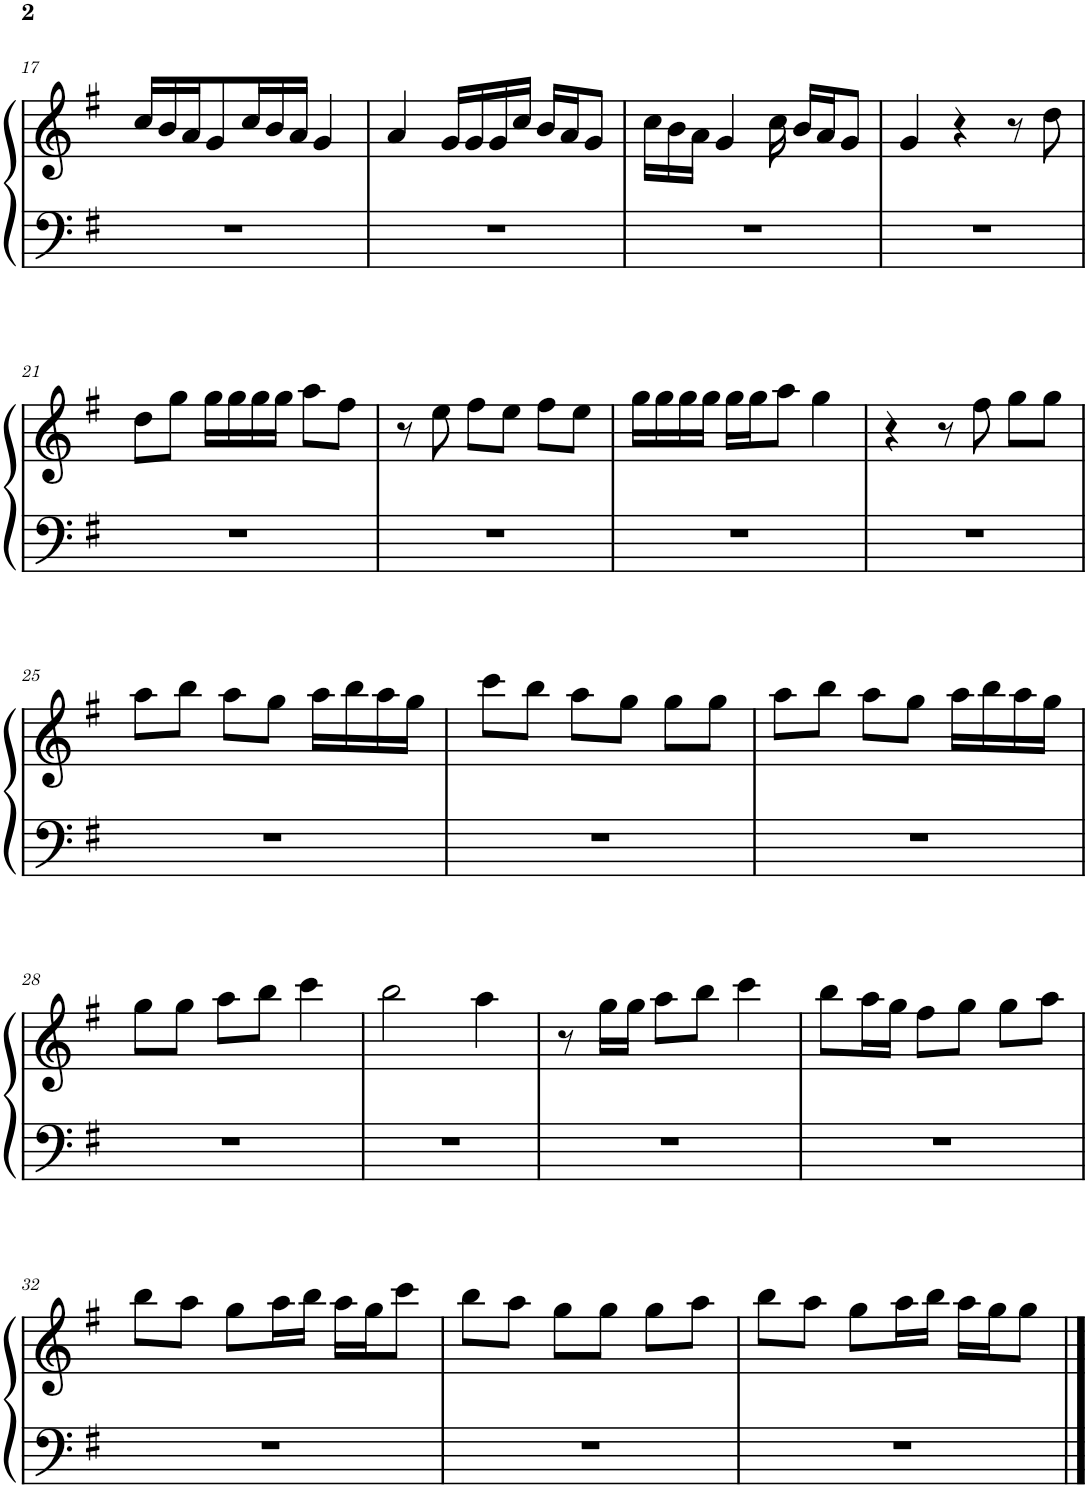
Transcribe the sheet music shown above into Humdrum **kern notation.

**kern	**kern
*part1	*part1
*staff2	*staff1
*I"Piano	*
*I'Pno.	*
!!LO:PB:g=z
*clefF4	*clefG2
*k[f#]	*k[f#]
*M3/4	*M3/4
=17	=17
2.r	16cc/LL
.	16b/
.	16a/J
.	8g/
.	16cc/L
.	16b/
.	16a/JJ
.	4g/
=18	=18
2.r	4a/
.	16g/LL
.	16g/
.	16g/
.	16cc/JJ
.	16b/LL
.	16a/J
.	8g/J
=19	=19
2.r	16cc\LL
.	16b\
.	16a\JJ
.	4g/
.	16cc\
.	16b/LL
.	16a/J
.	8g/J
=20	=20
2.r	4g/
.	4r
.	8r
.	8dd\
!!LO:LB:g=z
=21	=21
2.r	8dd\L
.	8gg\J
.	16gg\LL
.	16gg\
.	16gg\
.	16gg\JJ
.	8aa\L
.	8ff#\J
=22	=22
2.r	8r
.	8ee\
.	8ff#\L
.	8ee\J
.	8ff#\L
.	8ee\J
=23	=23
2.r	16gg\LL
.	16gg\
.	16gg\
.	16gg\JJ
.	16gg\LL
.	16gg\J
.	8aa\J
.	4gg\
=24	=24
2.r	4r
.	8r
.	8ff#\
.	8gg\L
.	8gg\J
!!LO:LB:g=z
=25	=25
2.r	8aa\L
.	8bb\J
.	8aa\L
.	8gg\J
.	16aa\LL
.	16bb\
.	16aa\
.	16gg\JJ
=26	=26
2.r	8ccc\L
.	8bb\J
.	8aa\L
.	8gg\J
.	8gg\L
.	8gg\J
=27	=27
2.r	8aa\L
.	8bb\J
.	8aa\L
.	8gg\J
.	16aa\LL
.	16bb\
.	16aa\
.	16gg\JJ
!!LO:LB:g=z
=28	=28
2.r	8gg\L
.	8gg\J
.	8aa\L
.	8bb\J
.	4ccc\
=29	=29
2.r	2bb\
.	4aa\
=30	=30
2.r	8r
.	16gg\LL
.	16gg\JJ
.	8aa\L
.	8bb\J
.	4ccc\
=31	=31
2.r	8bb\L
.	16aa\L
.	16gg\JJ
.	8ff#\L
.	8gg\J
.	8gg\L
.	8aa\J
!!LO:LB:g=z
=32	=32
2.r	8bb\L
.	8aa\J
.	8gg\L
.	16aa\L
.	16bb\JJ
.	16aa\LL
.	16gg\J
.	8ccc\J
=33	=33
2.r	8bb\L
.	8aa\J
.	8gg\L
.	8gg\J
.	8gg\L
.	8aa\J
=34	=34
2.r	8bb\L
.	8aa\J
.	8gg\L
.	16aa\L
.	16bb\JJ
.	16aa\LL
.	16gg\J
.	8gg\J
==	==
*-	*-
